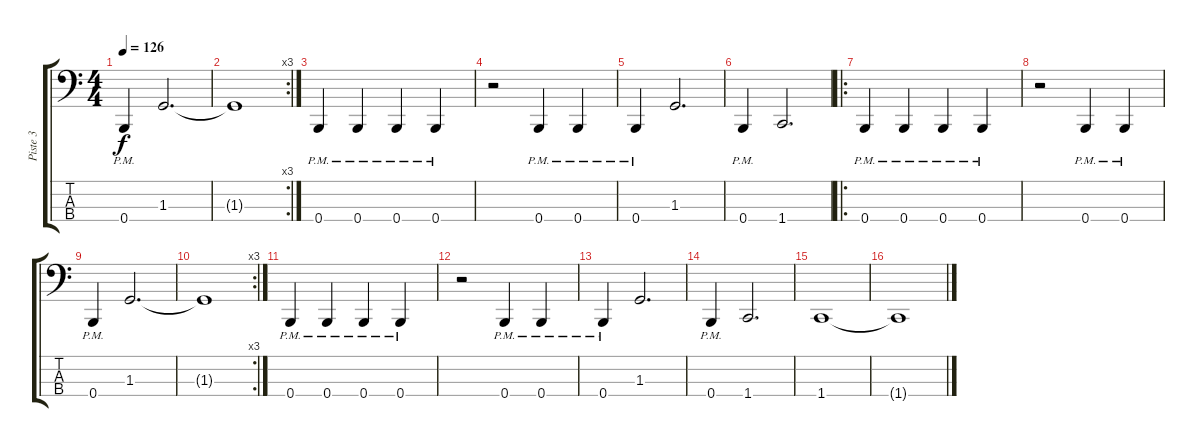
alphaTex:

\track ("Piste 3" "Piste 3") {instrument electricbassfinger}
\staff {score tabs}
\tuning (E2 B1 Gb1 B0) {hide}
\ts (4 4)
\tempo 126
\clef f4
\ks c
0.4{pm}.4{dy f} 1.3.2{d} |
\rc 3
1.3{t}.1 |
0.4{pm}.4 0.4{pm}.4 0.4{pm}.4 0.4{pm}.4 |
r.2 0.4{pm}.4 0.4{pm}.4 |
0.4{pm}.4 1.3.2{d} |
0.4{pm}.4 1.4.2{d} |
\ro
0.4{pm}.4 0.4{pm}.4 0.4{pm}.4 0.4{pm}.4 |
r.2 0.4{pm}.4 0.4{pm}.4 |
0.4{pm}.4 1.3.2{d} |
\rc 3
1.3{t}.1 |
0.4{pm}.4 0.4{pm}.4 0.4{pm}.4 0.4{pm}.4 |
r.2 0.4{pm}.4 0.4{pm}.4 |
0.4{pm}.4 1.3.2{d} |
0.4{pm}.4 1.4.2{d} |
1.4.1 |
1.4{t}.1
